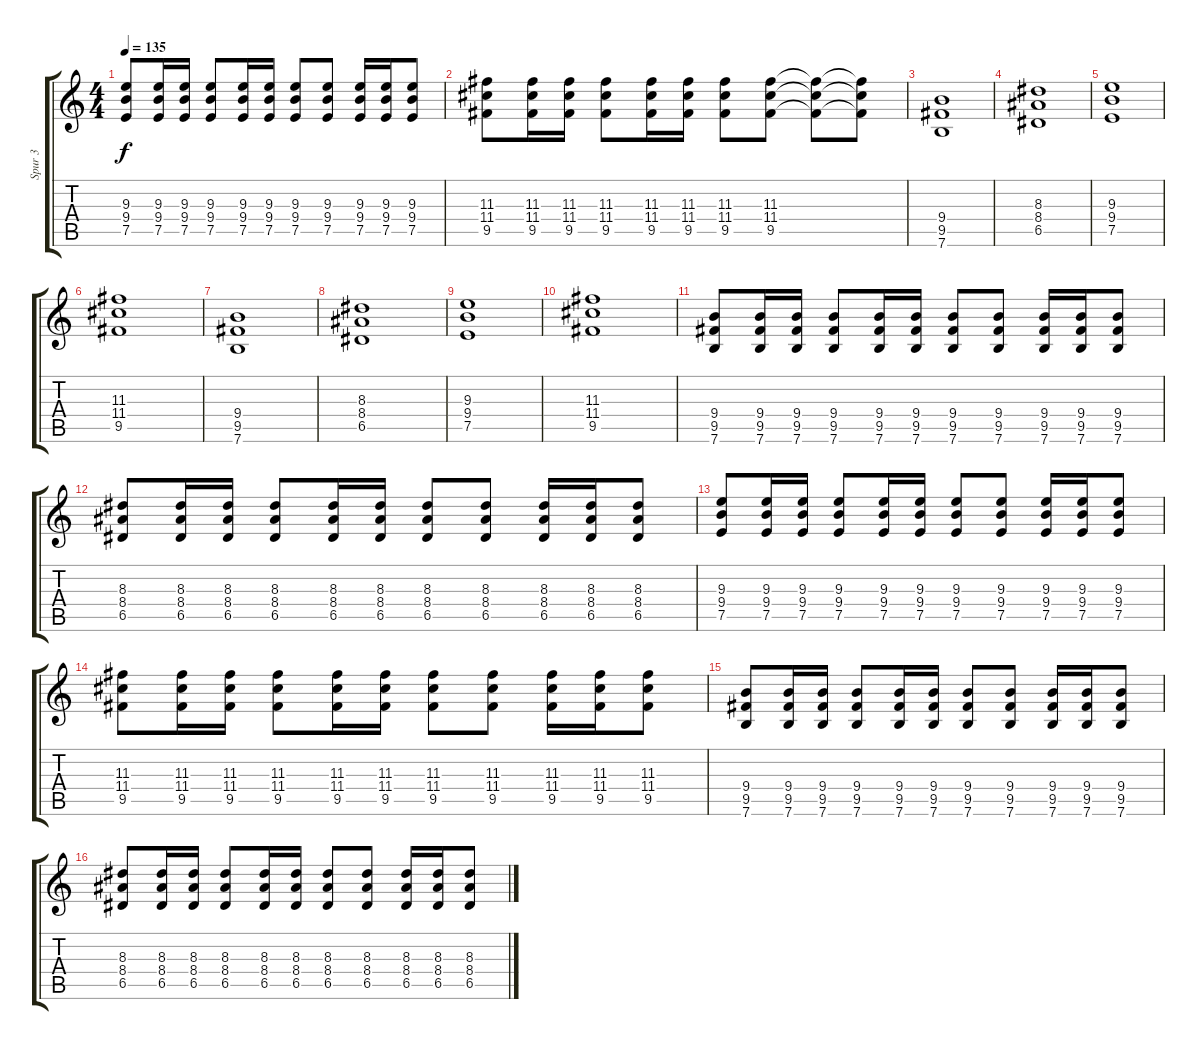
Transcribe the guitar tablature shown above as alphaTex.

\track ("Spur 3" "Spur 3") {instrument distortionguitar}
\staff {score tabs}
\tuning (E4 B3 G3 D3 A2 E2) {hide}
\ts (4 4)
\tempo 135
\clef g2
\ks c
(9.3 9.4 7.5).8{dy f} (9.3 9.4 7.5).16 (9.3 9.4 7.5).16 (9.3 9.4 7.5).8 (9.3 9.4 7.5).16 (9.3 9.4 7.5).16 (9.3 9.4 7.5).8 (9.3 9.4 7.5).8 (9.3 9.4 7.5).16 (9.3 9.4 7.5).16 (9.3 9.4 7.5).8 |
(11.3 11.4 9.5).8 (11.3 11.4 9.5).16 (11.3 11.4 9.5).16 (11.3 11.4 9.5).8 (11.3 11.4 9.5).16 (11.3 11.4 9.5).16 (11.3 11.4 9.5).8 (11.3 11.4 9.5).8 (11.3{t} 11.4{t} 9.5{t}).8 (11.3{t} 11.4{t} 9.5{t}).8 |
(9.4 9.5 7.6).1 |
(8.3 8.4 6.5).1 |
(9.3 9.4 7.5).1 |
(11.3 11.4 9.5).1 |
(9.4 9.5 7.6).1 |
(8.3 8.4 6.5).1 |
(9.3 9.4 7.5).1 |
(11.3 11.4 9.5).1 |
(9.4 9.5 7.6).8 (9.4 9.5 7.6).16 (9.4 9.5 7.6).16 (9.4 9.5 7.6).8 (9.4 9.5 7.6).16 (9.4 9.5 7.6).16 (9.4 9.5 7.6).8 (9.4 9.5 7.6).8 (9.4 9.5 7.6).16 (9.4 9.5 7.6).16 (9.4 9.5 7.6).8 |
(8.3 8.4 6.5).8 (8.3 8.4 6.5).16 (8.3 8.4 6.5).16 (8.3 8.4 6.5).8 (8.3 8.4 6.5).16 (8.3 8.4 6.5).16 (8.3 8.4 6.5).8 (8.3 8.4 6.5).8 (8.3 8.4 6.5).16 (8.3 8.4 6.5).16 (8.3 8.4 6.5).8 |
(9.3 9.4 7.5).8 (9.3 9.4 7.5).16 (9.3 9.4 7.5).16 (9.3 9.4 7.5).8 (9.3 9.4 7.5).16 (9.3 9.4 7.5).16 (9.3 9.4 7.5).8 (9.3 9.4 7.5).8 (9.3 9.4 7.5).16 (9.3 9.4 7.5).16 (9.3 9.4 7.5).8 |
(11.3 11.4 9.5).8 (11.3 11.4 9.5).16 (11.3 11.4 9.5).16 (11.3 11.4 9.5).8 (11.3 11.4 9.5).16 (11.3 11.4 9.5).16 (11.3 11.4 9.5).8 (11.3 11.4 9.5).8 (11.3 11.4 9.5).16 (11.3 11.4 9.5).16 (11.3 11.4 9.5).8 |
(9.4 9.5 7.6).8 (9.4 9.5 7.6).16 (9.4 9.5 7.6).16 (9.4 9.5 7.6).8 (9.4 9.5 7.6).16 (9.4 9.5 7.6).16 (9.4 9.5 7.6).8 (9.4 9.5 7.6).8 (9.4 9.5 7.6).16 (9.4 9.5 7.6).16 (9.4 9.5 7.6).8 |
(8.3 8.4 6.5).8 (8.3 8.4 6.5).16 (8.3 8.4 6.5).16 (8.3 8.4 6.5).8 (8.3 8.4 6.5).16 (8.3 8.4 6.5).16 (8.3 8.4 6.5).8 (8.3 8.4 6.5).8 (8.3 8.4 6.5).16 (8.3 8.4 6.5).16 (8.3 8.4 6.5).8
